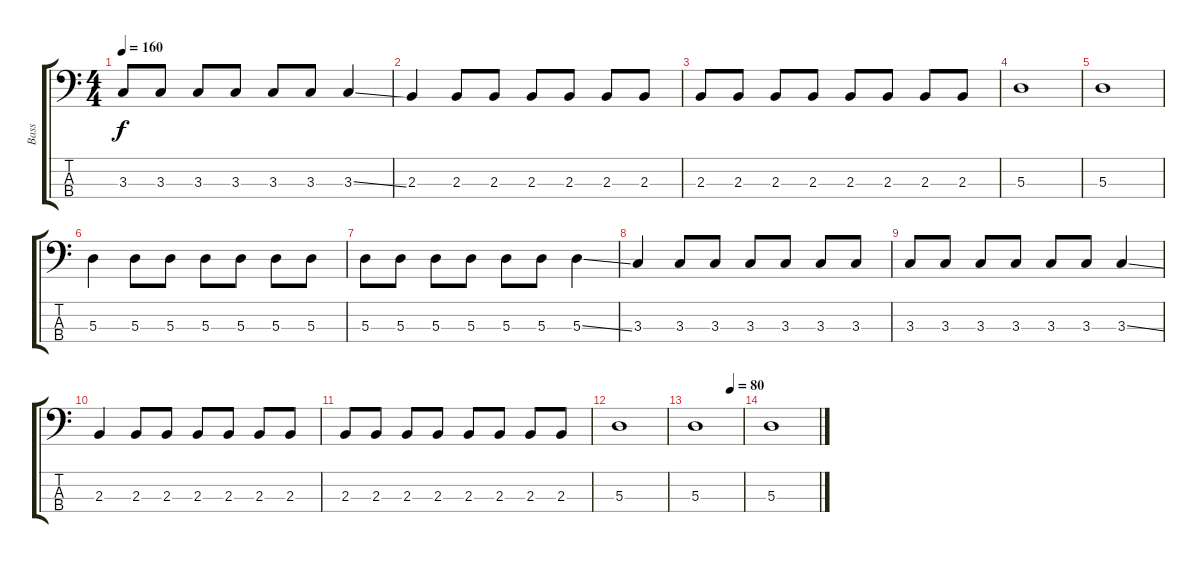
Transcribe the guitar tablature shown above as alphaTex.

\track ("Bass" "Bass") {instrument electricbasspick}
\staff {score tabs}
\tuning (G2 D2 A1 E1) {hide}
\ts (4 4)
\tempo 160
\clef f4
\ks c
3.3.8{dy f} 3.3.8 3.3.8 3.3.8 3.3.8 3.3.8 3.3{ss}.4 |
2.3.4 2.3.8 2.3.8 2.3.8 2.3.8 2.3.8 2.3.8 |
2.3.8 2.3.8 2.3.8 2.3.8 2.3.8 2.3.8 2.3.8 2.3.8 |
5.3.1 |
5.3.1 |
5.3.4 5.3.8 5.3.8 5.3.8 5.3.8 5.3.8 5.3.8 |
5.3.8 5.3.8 5.3.8 5.3.8 5.3.8 5.3.8 5.3{ss}.4 |
3.3.4 3.3.8 3.3.8 3.3.8 3.3.8 3.3.8 3.3.8 |
3.3.8 3.3.8 3.3.8 3.3.8 3.3.8 3.3.8 3.3{ss}.4 |
2.3.4 2.3.8 2.3.8 2.3.8 2.3.8 2.3.8 2.3.8 |
2.3.8 2.3.8 2.3.8 2.3.8 2.3.8 2.3.8 2.3.8 2.3.8 |
5.3.1 |
\tempo (80 0.75)
5.3.1 |
5.3.1
